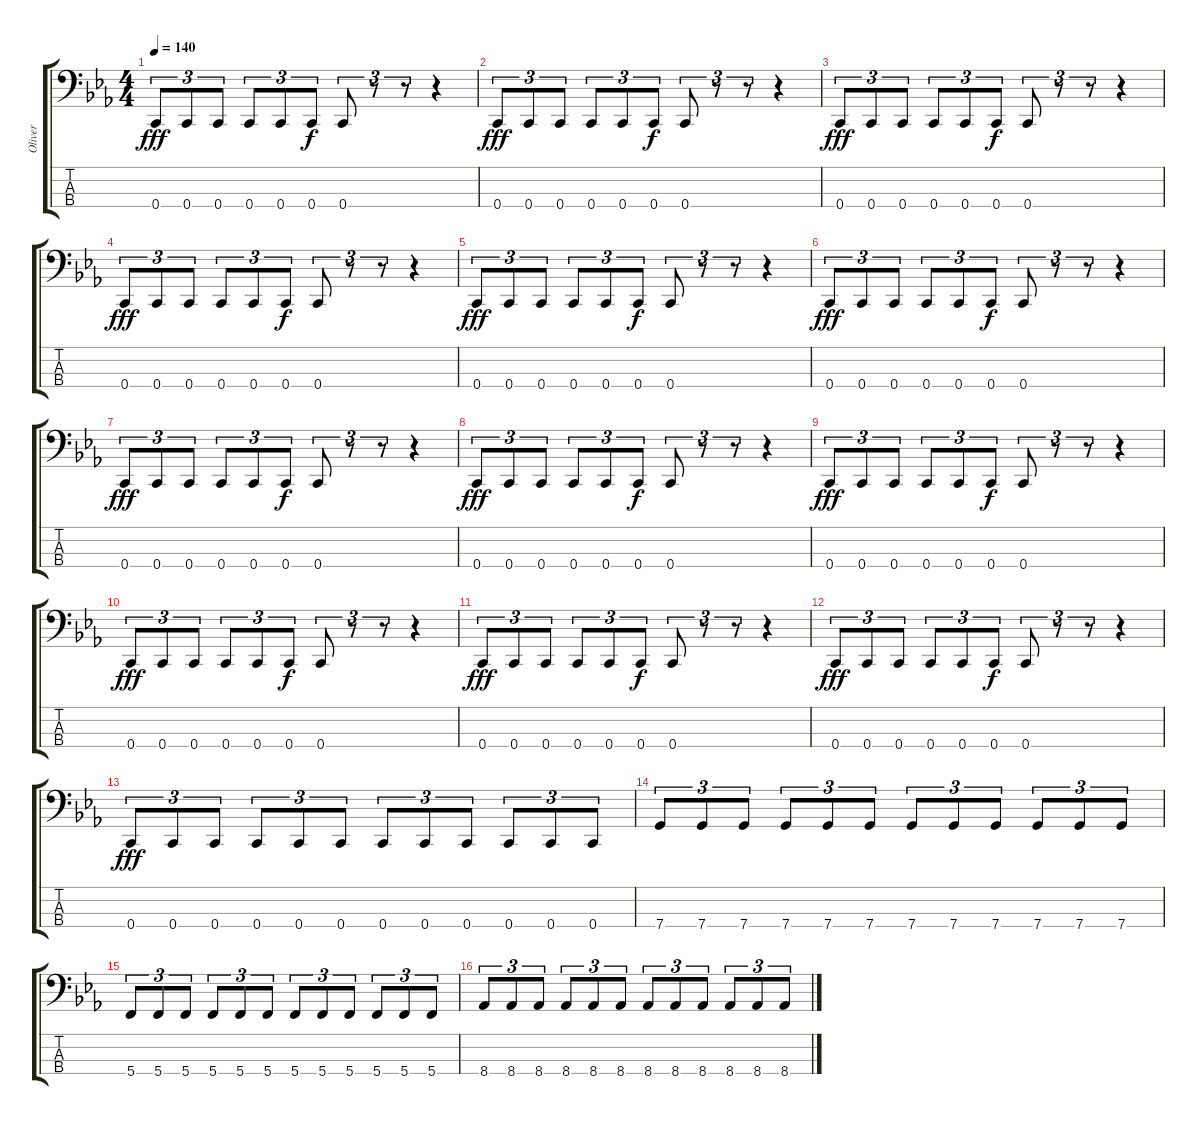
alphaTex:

\track ("Oliver" "Oliver") {instrument electricbasspick}
\staff {score tabs}
\tuning (F2 C2 G1 C1) {hide}
\ts (4 4)
\tempo 140
\clef f4
\ks eb
0.4.8{tu (3 2) dy fff} 0.4.8{tu (3 2)} 0.4.8{tu (3 2)} 0.4.8{tu (3 2)} 0.4.8{tu (3 2)} 0.4.8{tu (3 2) dy f} 0.4.8{tu (3 2)} r.8{tu (3 2)} r.8{tu (3 2)} r.4 |
0.4.8{tu (3 2) dy fff} 0.4.8{tu (3 2)} 0.4.8{tu (3 2)} 0.4.8{tu (3 2)} 0.4.8{tu (3 2)} 0.4.8{tu (3 2) dy f} 0.4.8{tu (3 2)} r.8{tu (3 2)} r.8{tu (3 2)} r.4 |
0.4.8{tu (3 2) dy fff} 0.4.8{tu (3 2)} 0.4.8{tu (3 2)} 0.4.8{tu (3 2)} 0.4.8{tu (3 2)} 0.4.8{tu (3 2) dy f} 0.4.8{tu (3 2)} r.8{tu (3 2)} r.8{tu (3 2)} r.4 |
0.4.8{tu (3 2) dy fff} 0.4.8{tu (3 2)} 0.4.8{tu (3 2)} 0.4.8{tu (3 2)} 0.4.8{tu (3 2)} 0.4.8{tu (3 2) dy f} 0.4.8{tu (3 2)} r.8{tu (3 2)} r.8{tu (3 2)} r.4 |
0.4.8{tu (3 2) dy fff} 0.4.8{tu (3 2)} 0.4.8{tu (3 2)} 0.4.8{tu (3 2)} 0.4.8{tu (3 2)} 0.4.8{tu (3 2) dy f} 0.4.8{tu (3 2)} r.8{tu (3 2)} r.8{tu (3 2)} r.4 |
0.4.8{tu (3 2) dy fff} 0.4.8{tu (3 2)} 0.4.8{tu (3 2)} 0.4.8{tu (3 2)} 0.4.8{tu (3 2)} 0.4.8{tu (3 2) dy f} 0.4.8{tu (3 2)} r.8{tu (3 2)} r.8{tu (3 2)} r.4 |
0.4.8{tu (3 2) dy fff} 0.4.8{tu (3 2)} 0.4.8{tu (3 2)} 0.4.8{tu (3 2)} 0.4.8{tu (3 2)} 0.4.8{tu (3 2) dy f} 0.4.8{tu (3 2)} r.8{tu (3 2)} r.8{tu (3 2)} r.4 |
0.4.8{tu (3 2) dy fff} 0.4.8{tu (3 2)} 0.4.8{tu (3 2)} 0.4.8{tu (3 2)} 0.4.8{tu (3 2)} 0.4.8{tu (3 2) dy f} 0.4.8{tu (3 2)} r.8{tu (3 2)} r.8{tu (3 2)} r.4 |
0.4.8{tu (3 2) dy fff} 0.4.8{tu (3 2)} 0.4.8{tu (3 2)} 0.4.8{tu (3 2)} 0.4.8{tu (3 2)} 0.4.8{tu (3 2) dy f} 0.4.8{tu (3 2)} r.8{tu (3 2)} r.8{tu (3 2)} r.4 |
0.4.8{tu (3 2) dy fff} 0.4.8{tu (3 2)} 0.4.8{tu (3 2)} 0.4.8{tu (3 2)} 0.4.8{tu (3 2)} 0.4.8{tu (3 2) dy f} 0.4.8{tu (3 2)} r.8{tu (3 2)} r.8{tu (3 2)} r.4 |
0.4.8{tu (3 2) dy fff} 0.4.8{tu (3 2)} 0.4.8{tu (3 2)} 0.4.8{tu (3 2)} 0.4.8{tu (3 2)} 0.4.8{tu (3 2) dy f} 0.4.8{tu (3 2)} r.8{tu (3 2)} r.8{tu (3 2)} r.4 |
0.4.8{tu (3 2) dy fff} 0.4.8{tu (3 2)} 0.4.8{tu (3 2)} 0.4.8{tu (3 2)} 0.4.8{tu (3 2)} 0.4.8{tu (3 2) dy f} 0.4.8{tu (3 2)} r.8{tu (3 2)} r.8{tu (3 2)} r.4 |
0.4.8{tu (3 2) dy fff} 0.4.8{tu (3 2)} 0.4.8{tu (3 2)} 0.4.8{tu (3 2)} 0.4.8{tu (3 2)} 0.4.8{tu (3 2)} 0.4.8{tu (3 2)} 0.4.8{tu (3 2)} 0.4.8{tu (3 2)} 0.4.8{tu (3 2)} 0.4.8{tu (3 2)} 0.4.8{tu (3 2)} |
7.4.8{tu (3 2)} 7.4.8{tu (3 2)} 7.4.8{tu (3 2)} 7.4.8{tu (3 2)} 7.4.8{tu (3 2)} 7.4.8{tu (3 2)} 7.4.8{tu (3 2)} 7.4.8{tu (3 2)} 7.4.8{tu (3 2)} 7.4.8{tu (3 2)} 7.4.8{tu (3 2)} 7.4.8{tu (3 2)} |
5.4.8{tu (3 2)} 5.4.8{tu (3 2)} 5.4.8{tu (3 2)} 5.4.8{tu (3 2)} 5.4.8{tu (3 2)} 5.4.8{tu (3 2)} 5.4.8{tu (3 2)} 5.4.8{tu (3 2)} 5.4.8{tu (3 2)} 5.4.8{tu (3 2)} 5.4.8{tu (3 2)} 5.4.8{tu (3 2)} |
8.4.8{tu (3 2)} 8.4.8{tu (3 2)} 8.4.8{tu (3 2)} 8.4.8{tu (3 2)} 8.4.8{tu (3 2)} 8.4.8{tu (3 2)} 8.4.8{tu (3 2)} 8.4.8{tu (3 2)} 8.4.8{tu (3 2)} 8.4.8{tu (3 2)} 8.4.8{tu (3 2)} 8.4.8{tu (3 2)}
